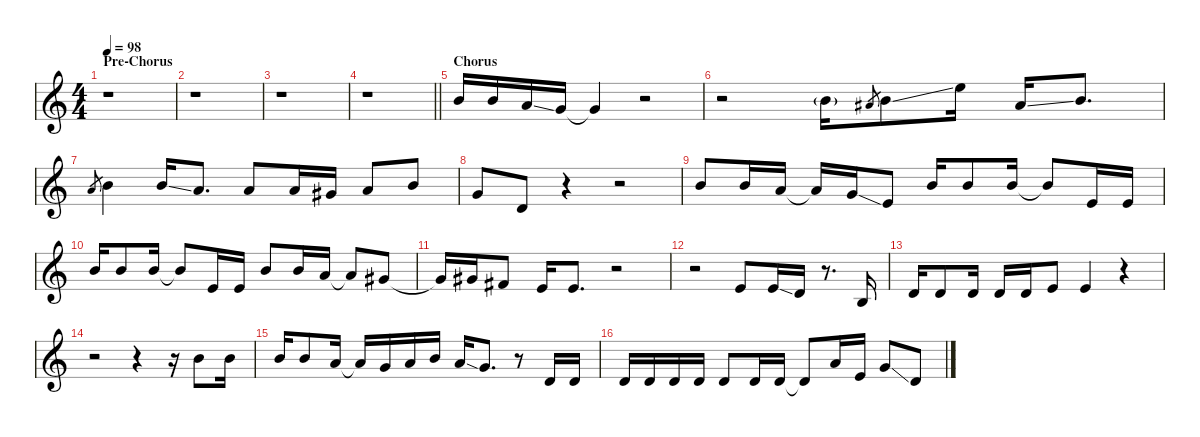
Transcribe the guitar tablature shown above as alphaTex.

\defaultSystemsLayout 4
\hideDynamics
\bracketExtendMode nobrackets
\singleTrackTrackNamePolicy hidden
\multiTrackTrackNamePolicy hidden
\firstSystemTrackNameMode fullname
\firstSystemTrackNameOrientation horizontal
\otherSystemsTrackNameOrientation horizontal
\track ("Vocals 2" "clar.") {instrument clarinet}
\staff {score}
\tuning (E4 B3 G3 D3 A2 E2)
\ts (4 4)
\section ("" "Pre-Chorus")
\tempo 98
\clef g2
\ks c
r.1{dy f beam Down} |
r.1{beam Down} |
r.1{beam Down} |
\barLineRight lightlight
r.1{beam Down} |
\section ("" "Chorus")
7.1.16{beam Up} 7.1.16{beam Up} 5.1{ss}.16{beam Up} 3.1.16{beam Up} 3.1{t}.4{beam Up} r.2{beam Up} |
r.2{beam Down} 7.1{g}.16{beam Down} 6.1{acc #}.8{gr dy mf beam Up} 7.1{ss}.8{dy f beam Down} 12.1.16{beam Down} 6.1{ss acc #}.16{beam Up} 7.1.8{d beam Up} |
5.1.8{gr dy mf beam Up} 7.1.4{dy f beam Down} 7.1{ss}.16{beam Up} 5.1.8{d beam Up} 5.1.8{beam Up} 5.1.16{beam Up} 4.1{acc #}.16{beam Up} 5.1.8{beam Up} 7.1.8{beam Up} |
3.1.8{beam Up} 3.2.8{beam Up} r.4{beam Up} r.2{beam Up} |
7.1.8{beam Up} 7.1.16{beam Up} 5.1.16{beam Up} 5.1{t}.16{beam Up} 3.1{ss}.16{beam Up} 0.1.8{beam Up} 7.1.16{beam Up} 7.1.8{beam Up} 7.1.16{beam Up} 7.1{t}.8{beam Up} 0.1.16{beam Up} 0.1.16{beam Up} |
7.1.16{beam Up} 7.1.8{beam Up} 7.1.16{beam Up} 7.1{t}.8{beam Up} 0.1.16{beam Up} 0.1.16{beam Up} 7.1.8{beam Up} 7.1.16{beam Up} 5.1.16{beam Up} 5.1{t}.8{beam Up} 4.1{acc #}.8{beam Up} |
4.1{t acc #}.16{beam Up} 4.1{acc #}.16{beam Up} 2.1{acc #}.8{beam Up} 0.1.16{beam Up} 0.1.8{d beam Up} r.2{beam Up} |
r.2{beam Down} 0.1.8{beam Up} 5.2{ss}.16{beam Up} 3.2.16{beam Up} r.8{d beam Up} 0.2.16{beam Up} |
3.2.16{beam Up} 3.2.8{beam Up} 3.2.16{beam Up} 3.2.16{beam Up} 3.2.16{beam Up} 0.1.8{beam Up} 0.1.4{beam Up} r.4{beam Up} |
r.2{beam Down} r.4{beam Down} r.16{beam Down} 7.1.8{beam Up} 7.1.16{beam Up} |
7.1.16{beam Up} 7.1.8{beam Up} 5.1.16{beam Up} 5.1{t}.16{beam Up} 3.1.16{beam Up} 5.1.16{beam Up} 7.1.16{beam Up} 5.1{ss}.16{beam Up} 3.1.8{d beam Up} r.8{beam Up} 3.2.16{beam Up} 3.2.16{beam Up} |
3.2.16{beam Up} 3.2.16{beam Up} 3.2.16{beam Up} 3.2.16{beam Up} 3.2.8{beam Up} 3.2.16{beam Up} 3.2.16{beam Up} 3.2{t}.8{beam Up} 5.1.16{beam Up} 0.1.16{beam Up} 8.2{ss}.8{beam Up} 3.2.8{beam Up}
